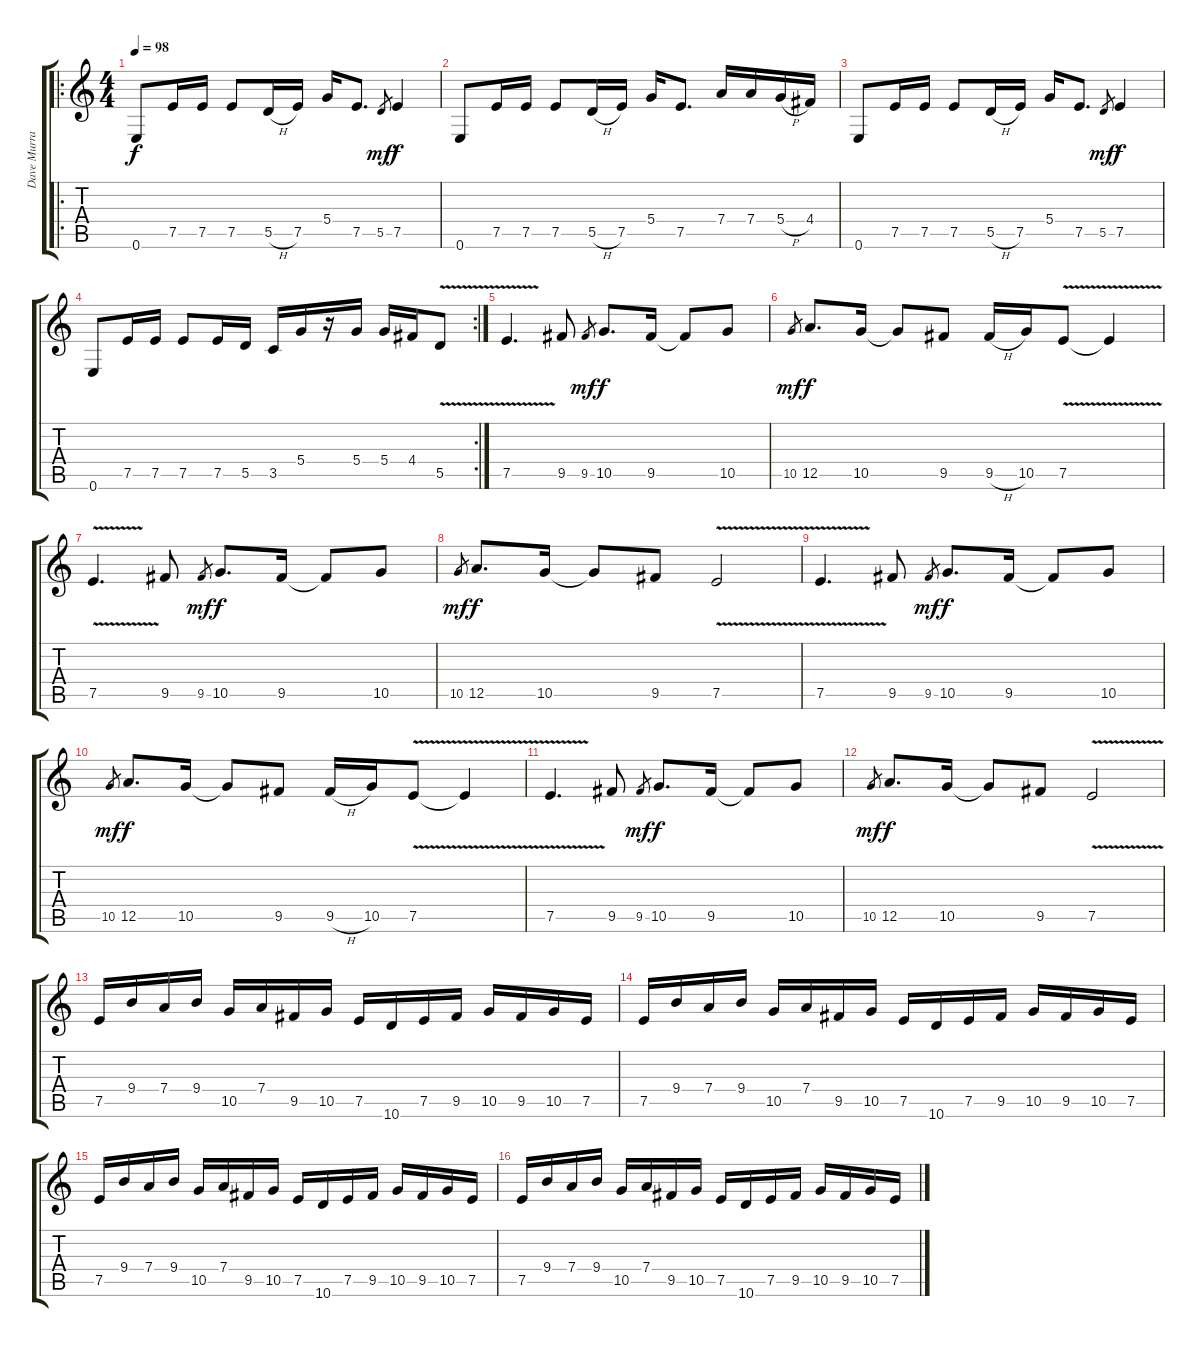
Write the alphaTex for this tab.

\track ("Dave Murray" "Dave Murra") {instrument distortionguitar}
\staff {score tabs}
\tuning (E4 B3 G3 D3 A2 E2) {hide}
\ro
\ts (4 4)
\tempo 98
\clef g2
\ks c
0.6.8{dy f volume 13} 7.5.16 7.5.16 7.5.8 5.5{h}.16 7.5.16 5.4.16 7.5.8{d} 5.5.8{gr dy mf} 7.5.4{dy f} |
0.6.8 7.5.16 7.5.16 7.5.8 5.5{h}.16 7.5.16 5.4.16 7.5.8{d} 7.4.16 7.4.16 5.4{h}.16 4.4.16 |
0.6.8 7.5.16 7.5.16 7.5.8 5.5{h}.16 7.5.16 5.4.16 7.5.8{d} 5.5.8{gr dy mf} 7.5.4{dy f} |
\rc 2
0.6.8 7.5.16 7.5.16 7.5.8 7.5.16 5.5.16 3.5.16 5.4.16 r.16 5.4.16 5.4.16 4.4.16 5.5{v}.8 |
7.5{v}.4{d} 9.5.8 9.5.8{gr dy mf} 10.5.8{d dy f} 9.5.16 9.5{t}.8 10.5.8 |
10.5.8{gr dy mf} 12.5.8{d dy f} 10.5.16 10.5{t}.8 9.5.8 9.5{h}.16 10.5.16 7.5{v}.8 7.5{t}.4 |
7.5{v}.4{d} 9.5.8 9.5.8{gr dy mf} 10.5.8{d dy f} 9.5.16 9.5{t}.8 10.5.8 |
10.5.8{gr dy mf} 12.5.8{d dy f} 10.5.16 10.5{t}.8 9.5.8 7.5{v}.2 |
7.5{v}.4{d} 9.5.8 9.5.8{gr dy mf} 10.5.8{d dy f} 9.5.16 9.5{t}.8 10.5.8 |
10.5.8{gr dy mf} 12.5.8{d dy f} 10.5.16 10.5{t}.8 9.5.8 9.5{h}.16 10.5.16 7.5{v}.8 7.5{t}.4 |
7.5{v}.4{d} 9.5.8 9.5.8{gr dy mf} 10.5.8{d dy f} 9.5.16 9.5{t}.8 10.5.8 |
10.5.8{gr dy mf} 12.5.8{d dy f} 10.5.16 10.5{t}.8 9.5.8 7.5{v}.2 |
7.5.16 9.4.16 7.4.16 9.4.16 10.5.16 7.4.16 9.5.16 10.5.16 7.5.16 10.6.16 7.5.16 9.5.16 10.5.16 9.5.16 10.5.16 7.5.16 |
7.5.16 9.4.16 7.4.16 9.4.16 10.5.16 7.4.16 9.5.16 10.5.16 7.5.16 10.6.16 7.5.16 9.5.16 10.5.16 9.5.16 10.5.16 7.5.16 |
7.5.16 9.4.16 7.4.16 9.4.16 10.5.16 7.4.16 9.5.16 10.5.16 7.5.16 10.6.16 7.5.16 9.5.16 10.5.16 9.5.16 10.5.16 7.5.16 |
7.5.16 9.4.16 7.4.16 9.4.16 10.5.16 7.4.16 9.5.16 10.5.16 7.5.16 10.6.16 7.5.16 9.5.16 10.5.16 9.5.16 10.5.16 7.5.16
